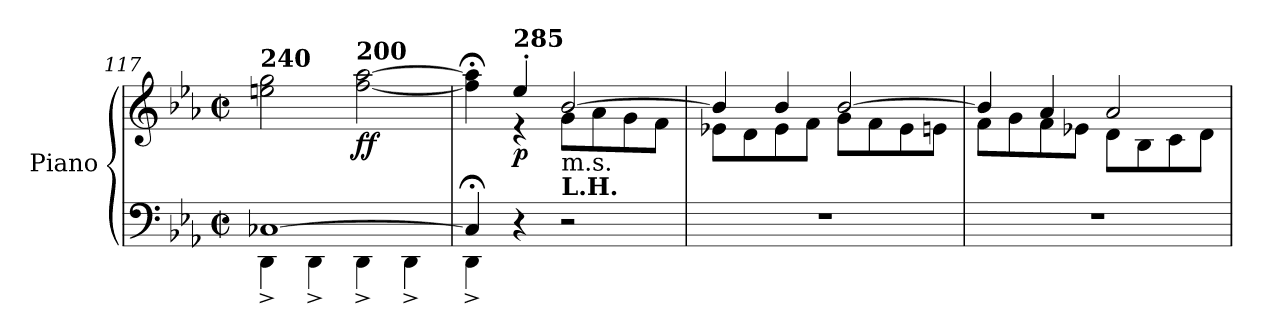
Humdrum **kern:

**kern	**kern	**dynam
*part1	*part1	*part1
*staff2	*staff1	*staff1/2
*I"Piano	*	*
*I'Pno.	*	*
*clefF4	*clefG2	*
*k[b-e-a-]	*k[b-e-a-]	*
*M2/2	*M2/2	*
*met(c|)	*met(c|)	*
=117	=117	=117
*^	*	*
!	!	!LO:TX:a:B:t=240	!
[1C-X	4DD^\	2een\ 2gg\	.
.	4DD^\	.	.
!	!	!LO:TX:a:B:t=200	!
!	!	!	!LO:DY:b
.	4DD^\	[2ff\ [2aa-\	ff
.	4DD^\	.	.
=118	=118	=118	=118
*	*	*^	*
4C-;</]	4DD^\	4ff\];< 4aa-\];<	4ryy	.
!	!	!LO:TX:a:B:t=285	!	!
!	!	!	!	!LO:DY:b
4r	4ryy	4ee-'/	4r	p
!	!	!LO:TX:b:t=m.s.	!	!
!	!	!LO:TX:b:B:t=L.H.	!	!
2r	2ryy	[2b-/	8g\L	.
.	.	.	8a-\	.
.	.	.	8g\	.
.	.	.	8f\J	.
*v	*v	*	*	*
=119	=119	=119	=119
1r	4b-/]	8e-X\L	.
.	.	8d\	.
.	4b-/	8e-\	.
.	.	8f\J	.
.	[2b-/	8g\L	.
.	.	8f\	.
.	.	8e-\	.
.	.	8en\J	.
=120	=120	=120	=120
1r	4b-/]	8f\L	.
.	.	8g\	.
.	4a-/	8f\	.
.	.	8e-X\J	.
.	2a-/	8d\L	.
.	.	8B-\	.
.	.	8c\	.
.	.	8d\J	.
*	*v	*v	*
=	=	=
*-	*-	*-
